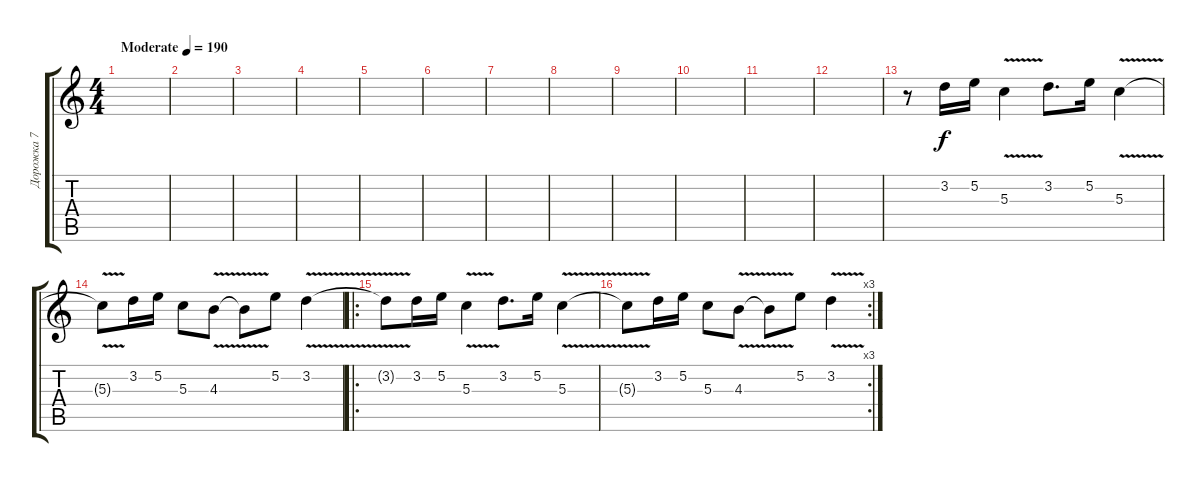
\track ("Дорожка 7" "Дорожка 7") {instrument distortionguitar}
\staff {score tabs}
\tuning (E4 B3 G3 D3 A2 E2) {hide}
\ts (4 4)
\tempo (190 "Moderate")
\tempo 75
\tempo (190 "Moderate")
\clef g2
\ks c
|
|
|
|
|
|
|
|
|
|
|
|
r.8 3.2.16 5.2.16 5.3{v}.4 3.2.8{d} 5.2.16 5.3{v}.4 |
5.3{t}.8 3.2.16 5.2.16 5.3.8 4.3{v}.8 4.3{t}.8 5.2.8 3.2{v}.4 |
\ro
3.2{t}.8 3.2.16 5.2.16 5.3{v}.4 3.2.8{d} 5.2.16 5.3{v}.4 |
\rc 3
5.3{t}.8 3.2.16 5.2.16 5.3.8 4.3{v}.8 4.3{t}.8 5.2.8 3.2{v}.4
